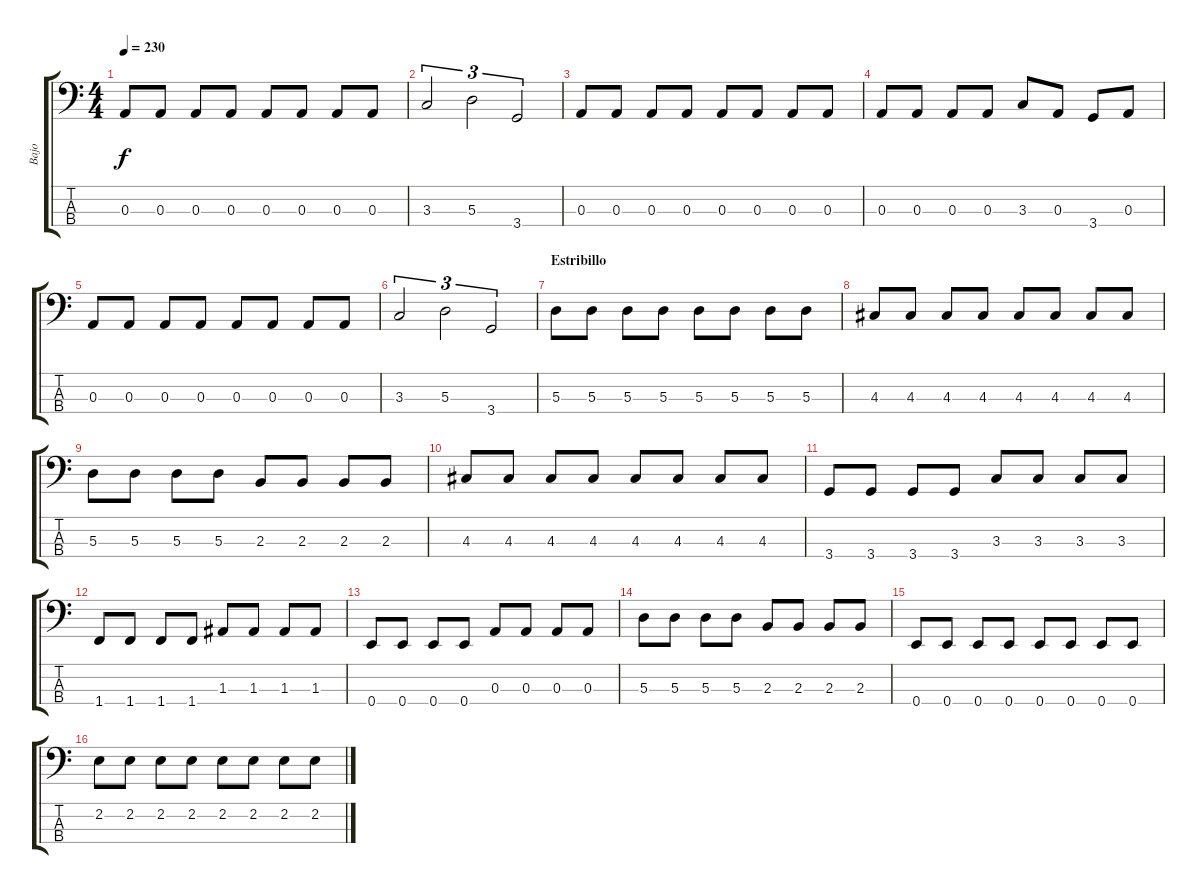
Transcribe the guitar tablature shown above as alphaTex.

\track ("Bajo" "Bajo") {instrument electricbassfinger}
\staff {score tabs}
\tuning (G2 D2 A1 E1) {hide}
\ts (4 4)
\tempo 230
\clef f4
\ks c
0.3.8{dy f} 0.3.8 0.3.8 0.3.8 0.3.8 0.3.8 0.3.8 0.3.8 |
3.3.2{tu (3 2)} 5.3.2{tu (3 2)} 3.4.2{tu (3 2)} |
0.3.8 0.3.8 0.3.8 0.3.8 0.3.8 0.3.8 0.3.8 0.3.8 |
0.3.8 0.3.8 0.3.8 0.3.8 3.3.8 0.3.8 3.4.8 0.3.8 |
0.3.8 0.3.8 0.3.8 0.3.8 0.3.8 0.3.8 0.3.8 0.3.8 |
3.3.2{tu (3 2)} 5.3.2{tu (3 2)} 3.4.2{tu (3 2)} |
\section ("" "Estribillo")
5.3.8 5.3.8 5.3.8 5.3.8 5.3.8 5.3.8 5.3.8 5.3.8 |
4.3.8 4.3.8 4.3.8 4.3.8 4.3.8 4.3.8 4.3.8 4.3.8 |
5.3.8 5.3.8 5.3.8 5.3.8 2.3.8 2.3.8 2.3.8 2.3.8 |
4.3.8 4.3.8 4.3.8 4.3.8 4.3.8 4.3.8 4.3.8 4.3.8 |
3.4.8 3.4.8 3.4.8 3.4.8 3.3.8 3.3.8 3.3.8 3.3.8 |
1.4.8 1.4.8 1.4.8 1.4.8 1.3.8 1.3.8 1.3.8 1.3.8 |
0.4.8 0.4.8 0.4.8 0.4.8 0.3.8 0.3.8 0.3.8 0.3.8 |
5.3.8 5.3.8 5.3.8 5.3.8 2.3.8 2.3.8 2.3.8 2.3.8 |
0.4.8 0.4.8 0.4.8 0.4.8 0.4.8 0.4.8 0.4.8 0.4.8 |
2.2.8 2.2.8 2.2.8 2.2.8 2.2.8 2.2.8 2.2.8 2.2.8
